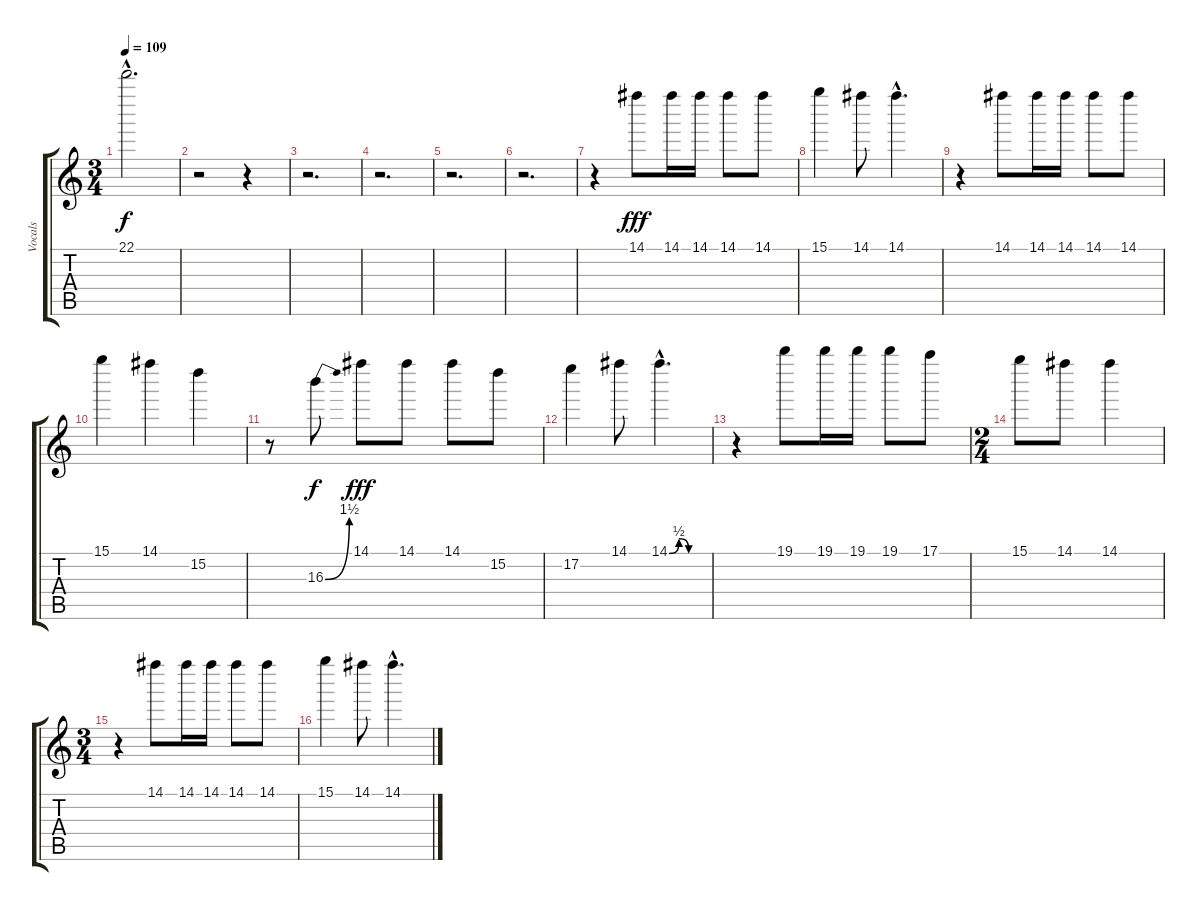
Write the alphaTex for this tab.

\track ("Vocals" "Vocals") {instrument whistle}
\staff {score tabs}
\tuning (E6 B5 G5 D5 A4 E4) {hide}
\ts (3 4)
\tempo 109
\clef g2
\ks c
22.1{hac t}.2{d dy f} |
r.2 r.4 |
r.2{d} |
r.2{d} |
r.2{d} |
r.2{d volume 16} |
r.4 14.1.8{dy fff} 14.1.16 14.1.16 14.1.8 14.1.8 |
15.1.4 14.1.8 14.1{hac}.4{d} |
r.4 14.1.8 14.1.16 14.1.16 14.1.8 14.1.8 |
15.1.4 14.1.4 15.2.4 |
r.8 16.3{be (bend 0 0 60 6)}.8{dy f} 14.1.8{dy fff} 14.1.8 14.1.8 15.2.8 |
17.2.4 14.1.8 14.1{be (custom 0 0 15 2 30 0 60 0) hac}.4{d} |
r.4 19.1.8 19.1.16 19.1.16 19.1.8 17.1.8 |
\ts (2 4)
15.1.8 14.1.8 14.1.4 |
\ts (3 4)
r.4 14.1.8 14.1.16 14.1.16 14.1.8 14.1.8 |
15.1.4 14.1.8 14.1{hac}.4{d}
